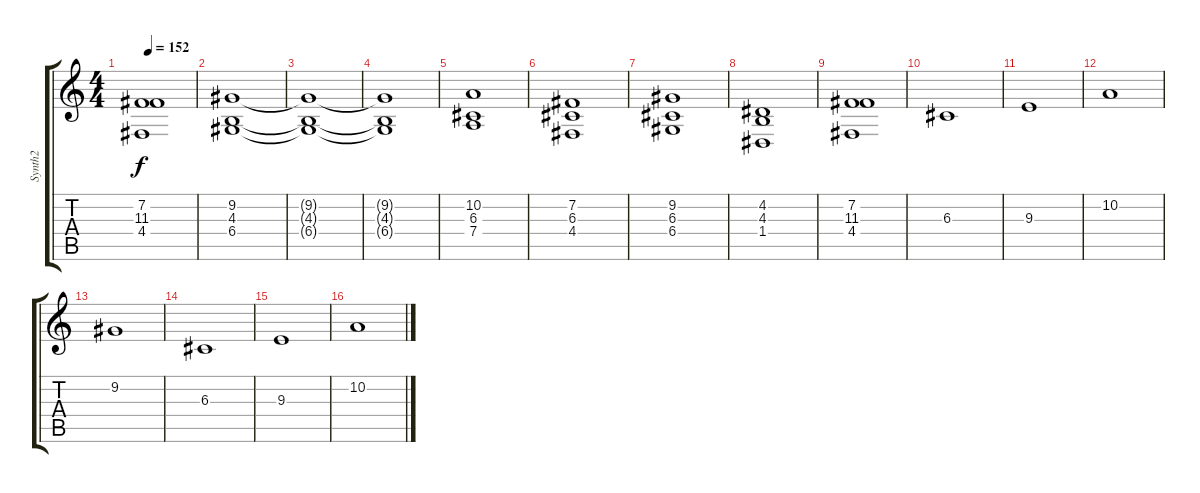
\track ("Synth2" "Synth2") {instrument synthstrings2}
\staff {score tabs}
\tuning (E4 B3 G3 D3 A2 E2) {hide}
\ts (4 4)
\tempo 152
\clef g2
\ks c
(7.2 11.3 4.4).1{dy f} |
(9.2 4.3 6.4).1 |
(9.2{t} 4.3{t} 6.4{t}).1 |
(9.2{t} 4.3{t} 6.4{t}).1 |
(10.2 6.3 7.4).1 |
(7.2 6.3 4.4).1 |
(9.2 6.3 6.4).1 |
(4.2 4.3 1.4).1 |
(7.2 11.3 4.4).1 |
6.3.1 |
9.3.1 |
10.2.1 |
9.2.1 |
6.3.1 |
9.3.1 |
10.2.1
